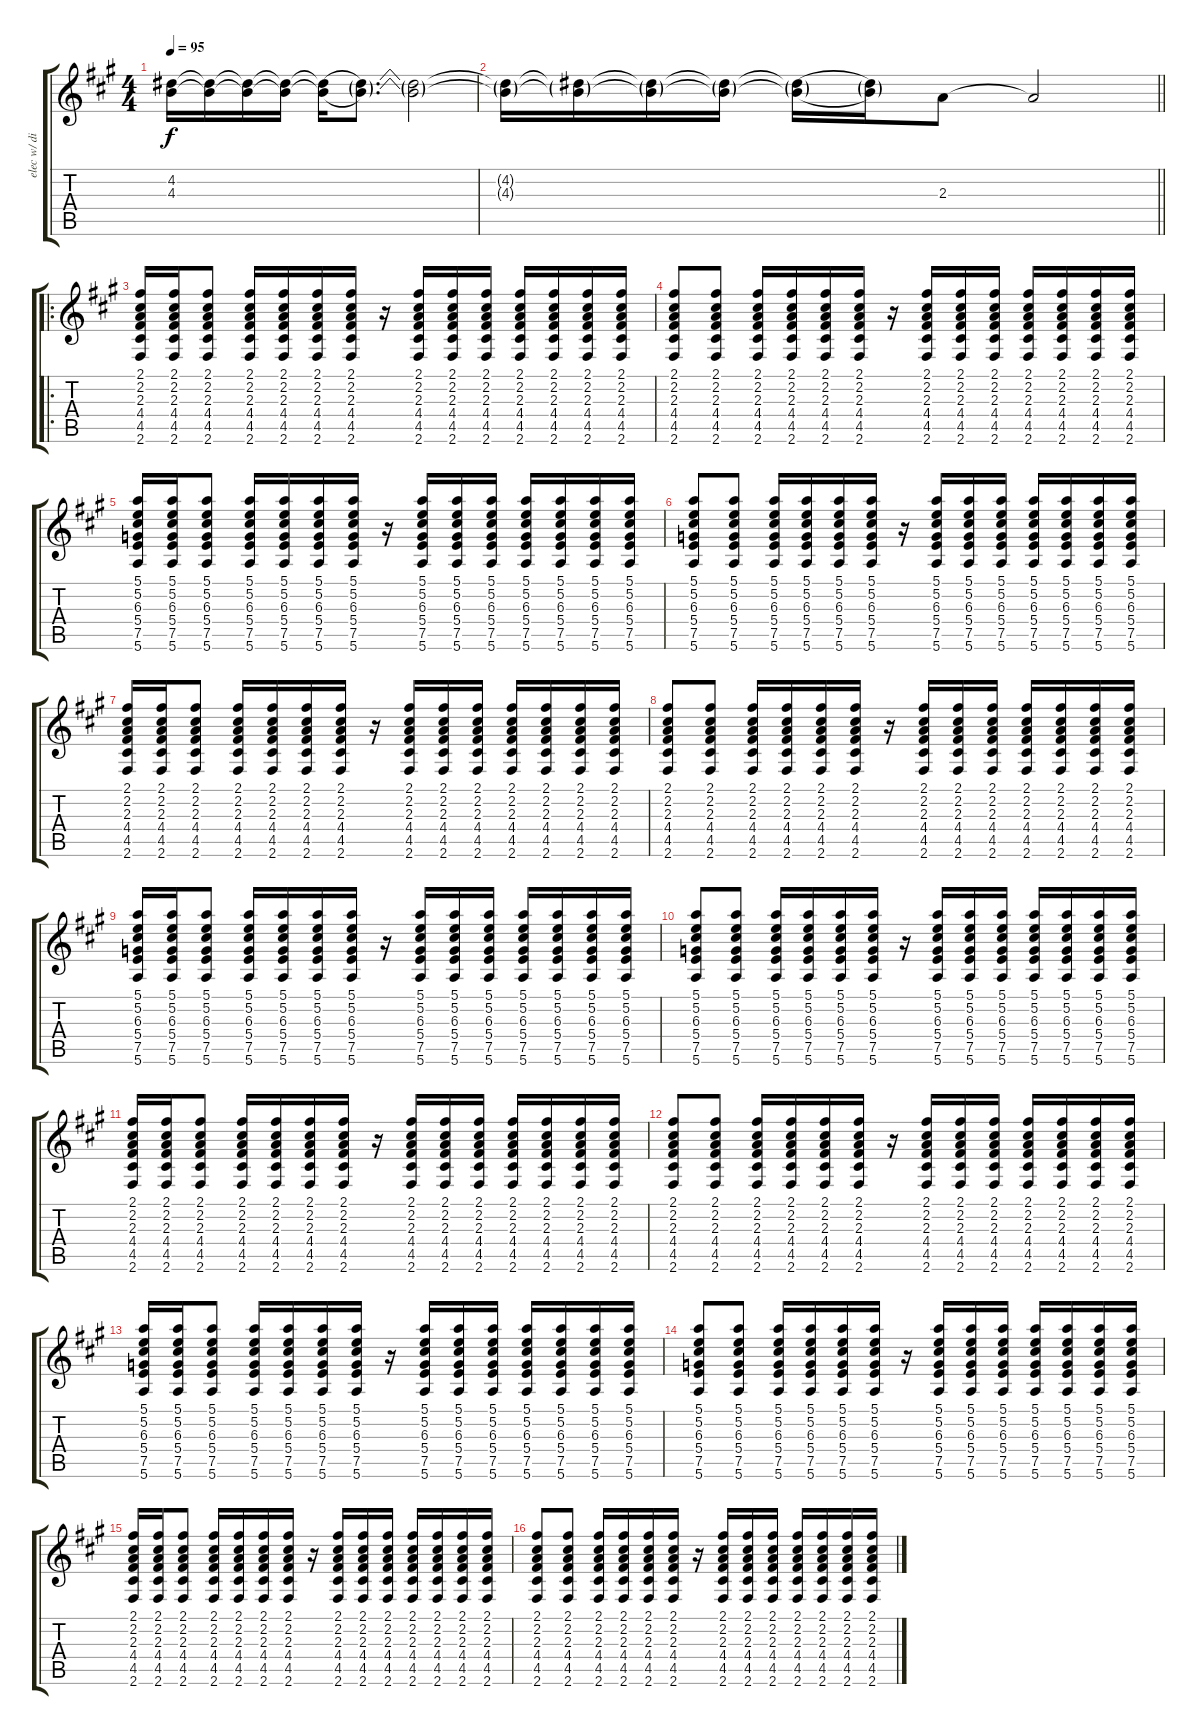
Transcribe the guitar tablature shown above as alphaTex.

\track ("elec w/ distortion" "elec w/ di") {instrument distortionguitar}
\staff {score tabs}
\tuning (E4 B3 G3 D3 A2 E2) {hide}
\ts (4 4)
\tempo 95
\clef g2
\ks a
(4.2 4.3).16{dy f instrument distortionguitar} (4.2{t} 4.3{t}).16 (4.2{t} 4.3{t}).16 (4.2{t} 4.3{t}).16 (4.2{be (hold 40 0 60 0) t} 4.3{be (hold 40 0 60 0) t}).16 (4.2{t} 4.3{t}).8{d} (4.2{t} 4.3{t}).2 |
\barLineRight lightlight
(4.2{t} 4.3{t}).16 (4.2{t} 4.3{t}).16 (4.2{t} 4.3{t}).16 (4.2{t} 4.3{t}).16 (4.2{be (hold 40 0 60 0) t} 4.3{be (hold 40 0 60 0) t}).16 (4.2{t} 4.3{t}).16 2.3.8 2.3{t}.2 |
\ro
(2.1 2.2 2.3 4.4 4.5 2.6).16 (2.1 2.2 2.3 4.4 4.5 2.6).16 (2.1 2.2 2.3 4.4 4.5 2.6).8 (2.1 2.2 2.3 4.4 4.5 2.6).16 (2.1 2.2 2.3 4.4 4.5 2.6).16 (2.1 2.2 2.3 4.4 4.5 2.6).16 (2.1 2.2 2.3 4.4 4.5 2.6).16 r.16 (2.1 2.2 2.3 4.4 4.5 2.6).16 (2.1 2.2 2.3 4.4 4.5 2.6).16 (2.1 2.2 2.3 4.4 4.5 2.6).16 (2.1 2.2 2.3 4.4 4.5 2.6).16 (2.1 2.2 2.3 4.4 4.5 2.6).16 (2.1 2.2 2.3 4.4 4.5 2.6).16 (2.1 2.2 2.3 4.4 4.5 2.6).16 |
(2.1 2.2 2.3 4.4 4.5 2.6).8 (2.1 2.2 2.3 4.4 4.5 2.6).8 (2.1 2.2 2.3 4.4 4.5 2.6).16 (2.1 2.2 2.3 4.4 4.5 2.6).16 (2.1 2.2 2.3 4.4 4.5 2.6).16 (2.1 2.2 2.3 4.4 4.5 2.6).16 r.16 (2.1 2.2 2.3 4.4 4.5 2.6).16 (2.1 2.2 2.3 4.4 4.5 2.6).16 (2.1 2.2 2.3 4.4 4.5 2.6).16 (2.1 2.2 2.3 4.4 4.5 2.6).16 (2.1 2.2 2.3 4.4 4.5 2.6).16 (2.1 2.2 2.3 4.4 4.5 2.6).16 (2.1 2.2 2.3 4.4 4.5 2.6).16 |
(5.1 5.2 6.3 5.4 7.5 5.6).16 (5.1 5.2 6.3 5.4 7.5 5.6).16 (5.1 5.2 6.3 5.4 7.5 5.6).8 (5.1 5.2 6.3 5.4 7.5 5.6).16 (5.1 5.2 6.3 5.4 7.5 5.6).16 (5.1 5.2 6.3 5.4 7.5 5.6).16 (5.1 5.2 6.3 5.4 7.5 5.6).16 r.16 (5.1 5.2 6.3 5.4 7.5 5.6).16 (5.1 5.2 6.3 5.4 7.5 5.6).16 (5.1 5.2 6.3 5.4 7.5 5.6).16 (5.1 5.2 6.3 5.4 7.5 5.6).16 (5.1 5.2 6.3 5.4 7.5 5.6).16 (5.1 5.2 6.3 5.4 7.5 5.6).16 (5.1 5.2 6.3 5.4 7.5 5.6).16 |
(5.1 5.2 6.3 5.4 7.5 5.6).8 (5.1 5.2 6.3 5.4 7.5 5.6).8 (5.1 5.2 6.3 5.4 7.5 5.6).16 (5.1 5.2 6.3 5.4 7.5 5.6).16 (5.1 5.2 6.3 5.4 7.5 5.6).16 (5.1 5.2 6.3 5.4 7.5 5.6).16 r.16 (5.1 5.2 6.3 5.4 7.5 5.6).16 (5.1 5.2 6.3 5.4 7.5 5.6).16 (5.1 5.2 6.3 5.4 7.5 5.6).16 (5.1 5.2 6.3 5.4 7.5 5.6).16 (5.1 5.2 6.3 5.4 7.5 5.6).16 (5.1 5.2 6.3 5.4 7.5 5.6).16 (5.1 5.2 6.3 5.4 7.5 5.6).16 |
(2.1 2.2 2.3 4.4 4.5 2.6).16 (2.1 2.2 2.3 4.4 4.5 2.6).16 (2.1 2.2 2.3 4.4 4.5 2.6).8 (2.1 2.2 2.3 4.4 4.5 2.6).16 (2.1 2.2 2.3 4.4 4.5 2.6).16 (2.1 2.2 2.3 4.4 4.5 2.6).16 (2.1 2.2 2.3 4.4 4.5 2.6).16 r.16 (2.1 2.2 2.3 4.4 4.5 2.6).16 (2.1 2.2 2.3 4.4 4.5 2.6).16 (2.1 2.2 2.3 4.4 4.5 2.6).16 (2.1 2.2 2.3 4.4 4.5 2.6).16 (2.1 2.2 2.3 4.4 4.5 2.6).16 (2.1 2.2 2.3 4.4 4.5 2.6).16 (2.1 2.2 2.3 4.4 4.5 2.6).16 |
(2.1 2.2 2.3 4.4 4.5 2.6).8 (2.1 2.2 2.3 4.4 4.5 2.6).8 (2.1 2.2 2.3 4.4 4.5 2.6).16 (2.1 2.2 2.3 4.4 4.5 2.6).16 (2.1 2.2 2.3 4.4 4.5 2.6).16 (2.1 2.2 2.3 4.4 4.5 2.6).16 r.16 (2.1 2.2 2.3 4.4 4.5 2.6).16 (2.1 2.2 2.3 4.4 4.5 2.6).16 (2.1 2.2 2.3 4.4 4.5 2.6).16 (2.1 2.2 2.3 4.4 4.5 2.6).16 (2.1 2.2 2.3 4.4 4.5 2.6).16 (2.1 2.2 2.3 4.4 4.5 2.6).16 (2.1 2.2 2.3 4.4 4.5 2.6).16 |
(5.1 5.2 6.3 5.4 7.5 5.6).16 (5.1 5.2 6.3 5.4 7.5 5.6).16 (5.1 5.2 6.3 5.4 7.5 5.6).8 (5.1 5.2 6.3 5.4 7.5 5.6).16 (5.1 5.2 6.3 5.4 7.5 5.6).16 (5.1 5.2 6.3 5.4 7.5 5.6).16 (5.1 5.2 6.3 5.4 7.5 5.6).16 r.16 (5.1 5.2 6.3 5.4 7.5 5.6).16 (5.1 5.2 6.3 5.4 7.5 5.6).16 (5.1 5.2 6.3 5.4 7.5 5.6).16 (5.1 5.2 6.3 5.4 7.5 5.6).16 (5.1 5.2 6.3 5.4 7.5 5.6).16 (5.1 5.2 6.3 5.4 7.5 5.6).16 (5.1 5.2 6.3 5.4 7.5 5.6).16 |
(5.1 5.2 6.3 5.4 7.5 5.6).8 (5.1 5.2 6.3 5.4 7.5 5.6).8 (5.1 5.2 6.3 5.4 7.5 5.6).16 (5.1 5.2 6.3 5.4 7.5 5.6).16 (5.1 5.2 6.3 5.4 7.5 5.6).16 (5.1 5.2 6.3 5.4 7.5 5.6).16 r.16 (5.1 5.2 6.3 5.4 7.5 5.6).16 (5.1 5.2 6.3 5.4 7.5 5.6).16 (5.1 5.2 6.3 5.4 7.5 5.6).16 (5.1 5.2 6.3 5.4 7.5 5.6).16 (5.1 5.2 6.3 5.4 7.5 5.6).16 (5.1 5.2 6.3 5.4 7.5 5.6).16 (5.1 5.2 6.3 5.4 7.5 5.6).16 |
(2.1 2.2 2.3 4.4 4.5 2.6).16 (2.1 2.2 2.3 4.4 4.5 2.6).16 (2.1 2.2 2.3 4.4 4.5 2.6).8 (2.1 2.2 2.3 4.4 4.5 2.6).16 (2.1 2.2 2.3 4.4 4.5 2.6).16 (2.1 2.2 2.3 4.4 4.5 2.6).16 (2.1 2.2 2.3 4.4 4.5 2.6).16 r.16 (2.1 2.2 2.3 4.4 4.5 2.6).16 (2.1 2.2 2.3 4.4 4.5 2.6).16 (2.1 2.2 2.3 4.4 4.5 2.6).16 (2.1 2.2 2.3 4.4 4.5 2.6).16 (2.1 2.2 2.3 4.4 4.5 2.6).16 (2.1 2.2 2.3 4.4 4.5 2.6).16 (2.1 2.2 2.3 4.4 4.5 2.6).16 |
(2.1 2.2 2.3 4.4 4.5 2.6).8 (2.1 2.2 2.3 4.4 4.5 2.6).8 (2.1 2.2 2.3 4.4 4.5 2.6).16 (2.1 2.2 2.3 4.4 4.5 2.6).16 (2.1 2.2 2.3 4.4 4.5 2.6).16 (2.1 2.2 2.3 4.4 4.5 2.6).16 r.16 (2.1 2.2 2.3 4.4 4.5 2.6).16 (2.1 2.2 2.3 4.4 4.5 2.6).16 (2.1 2.2 2.3 4.4 4.5 2.6).16 (2.1 2.2 2.3 4.4 4.5 2.6).16 (2.1 2.2 2.3 4.4 4.5 2.6).16 (2.1 2.2 2.3 4.4 4.5 2.6).16 (2.1 2.2 2.3 4.4 4.5 2.6).16 |
(5.1 5.2 6.3 5.4 7.5 5.6).16 (5.1 5.2 6.3 5.4 7.5 5.6).16 (5.1 5.2 6.3 5.4 7.5 5.6).8 (5.1 5.2 6.3 5.4 7.5 5.6).16 (5.1 5.2 6.3 5.4 7.5 5.6).16 (5.1 5.2 6.3 5.4 7.5 5.6).16 (5.1 5.2 6.3 5.4 7.5 5.6).16 r.16 (5.1 5.2 6.3 5.4 7.5 5.6).16 (5.1 5.2 6.3 5.4 7.5 5.6).16 (5.1 5.2 6.3 5.4 7.5 5.6).16 (5.1 5.2 6.3 5.4 7.5 5.6).16 (5.1 5.2 6.3 5.4 7.5 5.6).16 (5.1 5.2 6.3 5.4 7.5 5.6).16 (5.1 5.2 6.3 5.4 7.5 5.6).16 |
(5.1 5.2 6.3 5.4 7.5 5.6).8 (5.1 5.2 6.3 5.4 7.5 5.6).8 (5.1 5.2 6.3 5.4 7.5 5.6).16 (5.1 5.2 6.3 5.4 7.5 5.6).16 (5.1 5.2 6.3 5.4 7.5 5.6).16 (5.1 5.2 6.3 5.4 7.5 5.6).16 r.16 (5.1 5.2 6.3 5.4 7.5 5.6).16 (5.1 5.2 6.3 5.4 7.5 5.6).16 (5.1 5.2 6.3 5.4 7.5 5.6).16 (5.1 5.2 6.3 5.4 7.5 5.6).16 (5.1 5.2 6.3 5.4 7.5 5.6).16 (5.1 5.2 6.3 5.4 7.5 5.6).16 (5.1 5.2 6.3 5.4 7.5 5.6).16 |
(2.1 2.2 2.3 4.4 4.5 2.6).16 (2.1 2.2 2.3 4.4 4.5 2.6).16 (2.1 2.2 2.3 4.4 4.5 2.6).8 (2.1 2.2 2.3 4.4 4.5 2.6).16 (2.1 2.2 2.3 4.4 4.5 2.6).16 (2.1 2.2 2.3 4.4 4.5 2.6).16 (2.1 2.2 2.3 4.4 4.5 2.6).16 r.16 (2.1 2.2 2.3 4.4 4.5 2.6).16 (2.1 2.2 2.3 4.4 4.5 2.6).16 (2.1 2.2 2.3 4.4 4.5 2.6).16 (2.1 2.2 2.3 4.4 4.5 2.6).16 (2.1 2.2 2.3 4.4 4.5 2.6).16 (2.1 2.2 2.3 4.4 4.5 2.6).16 (2.1 2.2 2.3 4.4 4.5 2.6).16 |
(2.1 2.2 2.3 4.4 4.5 2.6).8 (2.1 2.2 2.3 4.4 4.5 2.6).8 (2.1 2.2 2.3 4.4 4.5 2.6).16 (2.1 2.2 2.3 4.4 4.5 2.6).16 (2.1 2.2 2.3 4.4 4.5 2.6).16 (2.1 2.2 2.3 4.4 4.5 2.6).16 r.16 (2.1 2.2 2.3 4.4 4.5 2.6).16 (2.1 2.2 2.3 4.4 4.5 2.6).16 (2.1 2.2 2.3 4.4 4.5 2.6).16 (2.1 2.2 2.3 4.4 4.5 2.6).16 (2.1 2.2 2.3 4.4 4.5 2.6).16 (2.1 2.2 2.3 4.4 4.5 2.6).16 (2.1 2.2 2.3 4.4 4.5 2.6).16
